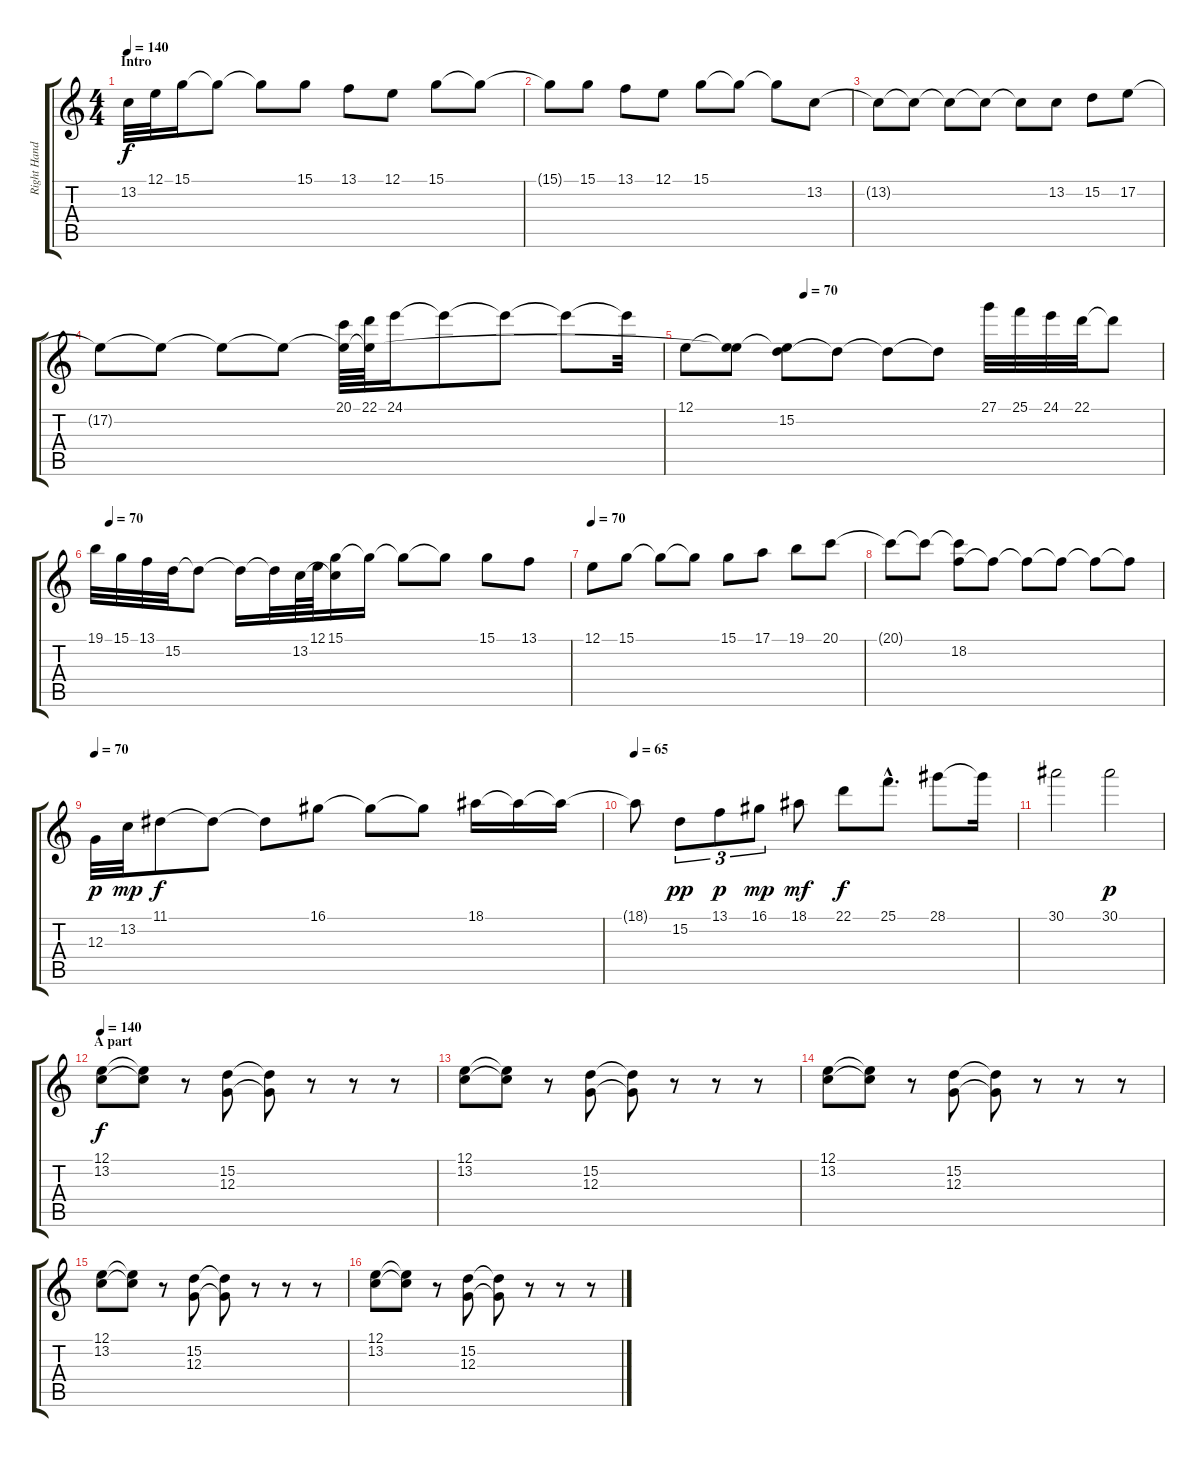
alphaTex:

\track ("Right Hand" "Right Hand") {instrument acousticgrandpiano}
\staff {score tabs}
\tuning (E4 B3 G3 D3 A2 E2) {hide}
\ts (4 4)
\section ("" "Intro")
\tempo 140
\tempo 70
\tempo 140
\clef g2
\ks c
13.2.32{dy f instrument acousticgrandpiano} 12.1.32 15.1.16 15.1{t}.8 15.1{t}.8 15.1.8 13.1.8 12.1.8 15.1.8 15.1{t}.8 |
15.1{t}.8 15.1.8 13.1.8 12.1.8 15.1.8 15.1{t}.8 15.1{t}.8 13.2.8 |
13.2{t}.8 13.2{t}.8 13.2{t}.8 13.2{t}.8 13.2{t}.8 13.2.8 15.2.8 17.2.8 |
17.2{t}.8 17.2{t}.8 17.2{t}.8 17.2{t}.8 (20.1 17.2{t}).64 (22.1 17.2{t}).64 24.1.16 24.1{t}.8 24.1{t}.8 24.1{t}.8 24.1{t}.32 |
\tempo (70 0.25)
12.1.8 (12.1{t} 17.2{t}).8 (12.1{t} 15.2).8 15.2{t}.8 15.2{t}.8 15.2{t}.8 27.1.32 25.1.32 24.1.32 22.1.32 22.1{t}.8 |
\tempo (70 0.03125)
19.1.32 15.1.32 13.1.32 15.2.32 15.2{t}.8 15.2{t}.16 15.2{t}.32 13.2.64 12.1.64 (15.1 13.2{t}).16 15.1{t}.16 15.1{t}.8 15.1{t}.8 15.1.8 13.1.8 |
\tempo 70
12.1.8 15.1.8 15.1{t}.8 15.1{t}.8 15.1.8 17.1.8 19.1.8 20.1.8 |
20.1{t}.8 20.1{t}.8 (20.1{t} 18.2).8 18.2{t}.8 18.2{t}.8 18.2{t}.8 18.2{t}.8 18.2{t}.8 |
\tempo 70
12.3.32{dy p} 13.2.32{dy mp} 11.1.8{dy f} 11.1{t}.8 11.1{t}.8 16.1.8 16.1{t}.8 16.1{t}.8 18.1.16 18.1{t}.16 18.1{t}.16 |
\tempo 65
18.1{t}.8 15.2.8{tu (3 2) dy pp} 13.1.8{tu (3 2) dy p} 16.1.8{tu (3 2) dy mp} 18.1.8{dy mf} 22.1.8{dy f} 25.1{hac}.8{d} 28.1.8 28.1{t}.16 |
30.1.2 30.1.2{dy p} |
\section ("" "A part")
\tempo 140
(12.1 13.2).8{dy f volume 16 instrument synthstrings1} (12.1{t} 13.2{t}).8 r.8 (15.2 12.3).8 (15.2{t} 12.3{t}).8 r.8 r.8 r.8 |
(12.1 13.2).8{volume 16 instrument synthstrings1} (12.1{t} 13.2{t}).8 r.8 (15.2 12.3).8 (15.2{t} 12.3{t}).8 r.8 r.8 r.8 |
(12.1 13.2).8{volume 16 instrument synthstrings1} (12.1{t} 13.2{t}).8 r.8 (15.2 12.3).8 (15.2{t} 12.3{t}).8 r.8 r.8 r.8 |
(12.1 13.2).8{volume 16 instrument synthstrings1} (12.1{t} 13.2{t}).8 r.8 (15.2 12.3).8 (15.2{t} 12.3{t}).8 r.8 r.8 r.8 |
(12.1 13.2).8{volume 16 instrument synthstrings1} (12.1{t} 13.2{t}).8 r.8 (15.2 12.3).8 (15.2{t} 12.3{t}).8 r.8 r.8 r.8
